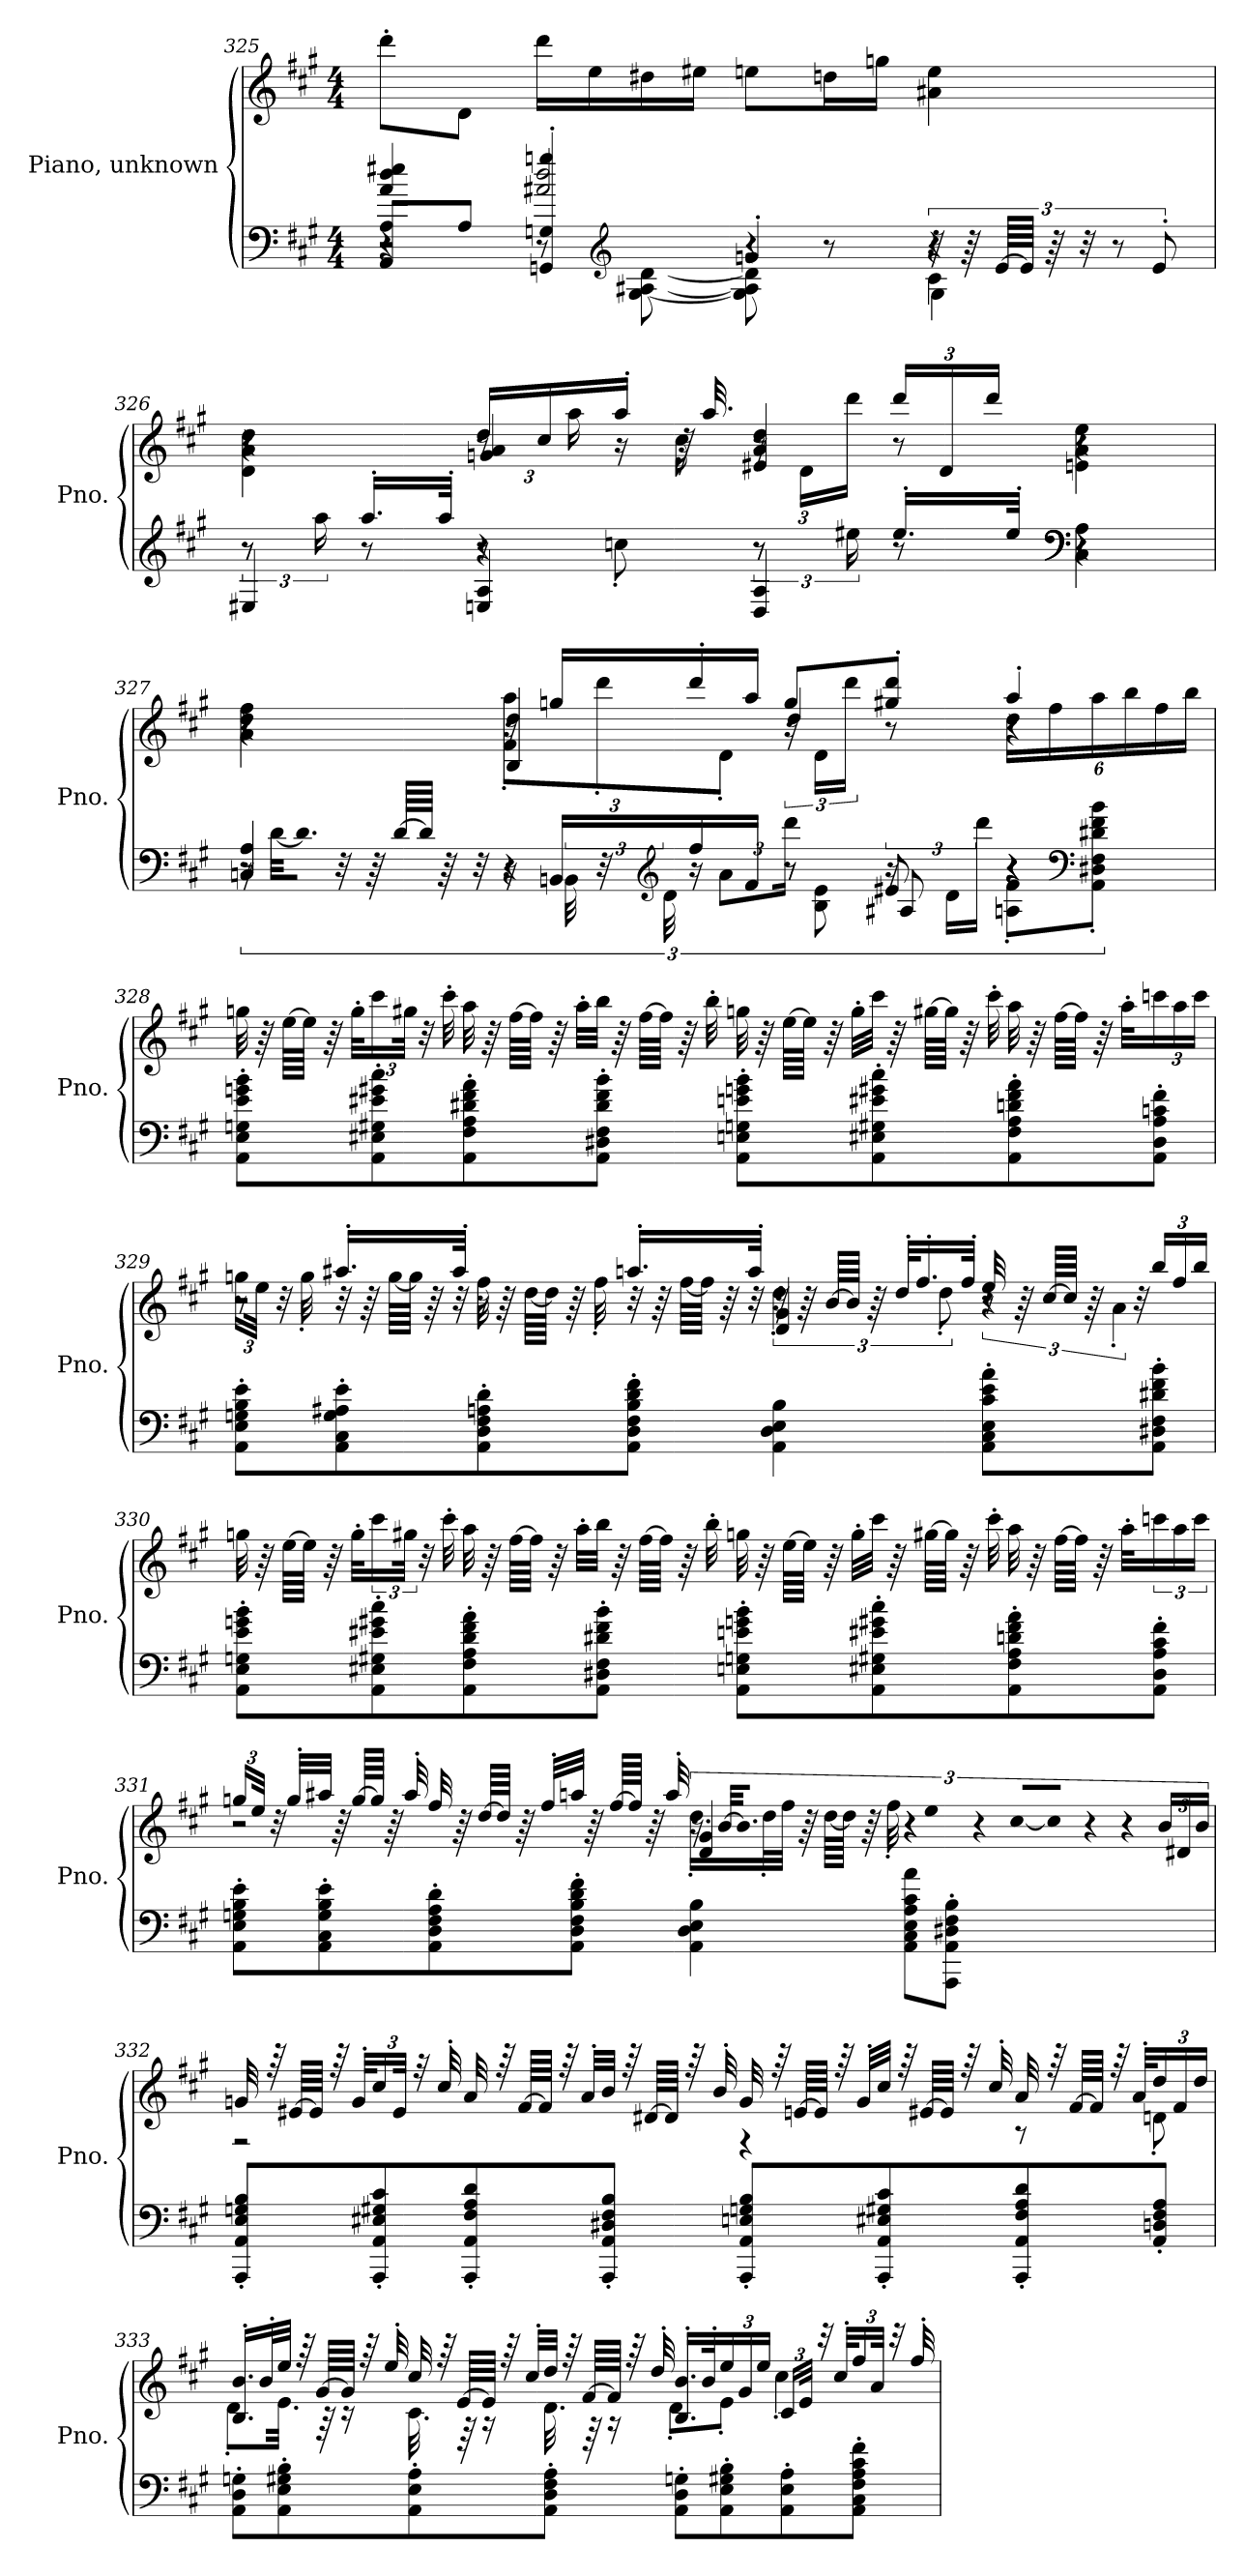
**kern	**kern
*part1	*part1
*staff2	*staff1
*I"Piano, unknown	*
*I'Pno.	*
!!LO:LB:g=z
*clefF4	*clefG2
*k[f#c#g#]	*k[f#c#g#]
*M4/4	*M4/4
=325	=325
*^	*
*	*^	*
*	*	*^	*
4a/ 4dd/ 4ee#X/	4r	8AA/ 8A/L	2r	8ddd'\L
.	.	8A/J	.	8d\J
2a#X/ 2dd/	8r	4GGn/' 4Gn/' 4ggn/'	.	16ddd\LL
.	.	.	.	16ee\
*clefG2	*	*	*	*
.	[8G\ [8A#X\ [8d\	.	.	16dd#X\
.	.	.	.	16ee#X\JJ
.	8G\] 8A#\] 8d\]	4gn'/	4r	8een\L
.	8r	.	.	16ddn\L
.	.	.	.	16ggn\JJ
32r	4c#\	6r	4G\	4a#X\ 4ee\
64r	.	.	.	.
[64e/LLLL	.	.	.	.
64e/JJJJ]	.	.	.	.
64r	.	.	.	.
32r	.	.	.	.
8r	.	.	.	.
.	.	12e'/	.	.
*	*	*v	*v	*
!!LO:LB:g=z
=326	=326	=326	=326
*	*	*	*^
*	*	*	*	*^
8r	12r	4E#X/	4r	4d\ 4a\ 4dd\	4r
.	24aa\	.	.	.	.
16.aa'/LL	8r	.	.	.	.
32aa'/JJk	.	.	.	.	.
4r	8r	4En/ 4A/	16dd/LL	12r	4gn/ 4a/
.	.	.	16cc#/	.	.
.	.	.	.	24aa\	.
.	8ccn'\	.	16aa'/JJ	16r	.
.	.	.	64r	16cc#\	.
.	.	.	32.aa/	.	.
8r	12r	4D/ 4A/	8r	24r	4e#X/ 4a/ 4dd/
.	.	.	.	24d\LL	.
.	24ee#X\	.	.	24ddd\JJ	.
*	*	*	*Xbrackettup	*	*
16.ee#'/LL	8r	.	24ddd/LL	8r	.
.	.	.	24d/	.	.
.	.	.	24ddd/JJ	.	.
32ee#'/JJk	.	.	.	.	.
*clefF4	*	*	*	*	*
4r	4C#\ 4A\	4r	4r	4en\ 4a\ 4ee\	4r
!!LO:LB:g=z	!!	!!
=327	=327	=327	=327	=327	=327
8r	24r	4Cn/ 4A/	4r	4a\ 4dd\ 4ff#\	4r
.	[48d\KKL	.	.	.	.
.	8.d\J]	.	.	.	.
32r	.	.	.	.	.
64r	.	.	.	.	.
[64d/LLLL	.	.	.	.	.
64d/JJJJ]	.	.	.	.	.
64r	.	.	.	.	.
32r	.	.	.	.	.
16r	48BB\	4r	16r	12f#\' 12aa\'L	4B/ 4dd/
.	48r	.	.	.	.
*clefG2	*	*	*	*	*
.	48d\	.	.	.	.
16gn/LL	16r	.	16ggn/LL	.	.
.	.	.	.	12ddd'\	.
*	*Xbrackettup	*	*	*	*
16ff#/	12a\L	.	16ddd'/	.	.
.	.	.	.	12d'\J	.
16f#/JJ	.	.	16aa/JJ	.	.
.	24ddd\Jk	.	.	.	.
*	*	*	*	*brackettup	*
8r	8B\ 8e\	8r	8gg/L	24r	4dd/
.	.	.	.	24d\LL	.
.	.	.	.	24ddd\JJ	.
*	*brackettup	*	*	*	*
8e#X/	24r	8A#X/	8gg#X/' 8ddd/'J	8r	.
.	24d\LL	.	.	.	.
.	24ddd\JJ	.	.	.	.
*	*	*	*	*Xbrackettup	*
4r	8An\' 8f#\'L	4r	4aa'/	24dd\LL	4r
.	.	.	.	24ff#\	.
.	.	.	.	24aa\	.
*clefF4	*	*	*	*	*
.	8AA\' 8D#X\' 8F#\' 8d#X\' 8f#\' 8b\'J	.	.	24bb\	.
.	.	.	.	24ff#\	.
.	.	.	.	24bb\JJ	.
*v	*v	*v	*	*	*
*	*v	*v	*v
!!LO:PB:g=z
=328	=328
8AA\' 8E\' 8Gn\' 8e\' 8gn\' 8b\'L	32ggn\
.	64r
.	[64ee\LLLL
.	64ee\JJJJ]
.	64r
.	32gg'\KLL
8AA\' 8E#X\' 8G#X\' 8e#X\' 8g#X\' 8cc#\'	24ccc#\
.	48gg#X\JJk
.	32r
.	32ccc#'\
8AA\' 8F#\' 8A\' 8d#X\' 8f#\' 8a\'	32aa\
.	64r
.	[64ff#\LLLL
.	64ff#\JJJJ]
.	64r
.	32aa'\LLL
8AA\' 8D#X\' 8F#\' 8d#\' 8f#\' 8b\'J	32bb\JJJ
.	64r
.	[64ff#\LLLL
.	64ff#\JJJJ]
.	64r
.	32bb'\
8AA\' 8En\' 8Gn\' 8en\' 8gn\' 8b\'L	32ggn\
.	64r
.	[64ee\LLLL
.	64ee\JJJJ]
.	64r
.	32gg'\LLL
8AA\' 8E#X\' 8G#X\' 8e#X\' 8g#X\' 8cc#\'	32ccc#\JJJ
.	64r
.	[64gg#X\LLLL
.	64gg#\JJJJ]
.	64r
.	32ccc#'\
8AA\' 8F#\' 8A\' 8dn\' 8f#\' 8a\'	32aa\
.	64r
.	[64ff#\LLLL
.	64ff#\JJJJ]
.	64r
.	32aa'\KLL
8AA\' 8D#\' 8A\' 8cn\' 8f#\'J	24cccn\
.	24aa\
.	24ccc\JJ
!!LO:LB:g=z
=329	=329
*	*^
*	*	*^
8AA\' 8E\' 8Gn\' 8B\' 8e\'L	8r	24ggn\LL	2r
.	.	48ee\JJk	.
.	.	32r	.
.	.	32gg'\	.
8AA\' 8C#\' 8G\' 8A#X\' 8e\'	16.aa#X'/LL	32r	.
.	.	64r	.
.	.	[64gg\LLLL	.
.	.	64gg\JJJJ]	.
.	.	64r	.
.	32aa#'/JJk	32r	.
8AA\' 8D\' 8F#\' 8An\' 8d\'	8r	32ff#\	.
.	.	64r	.
.	.	[64dd\LLLL	.
.	.	64dd\JJJJ]	.
.	.	64r	.
.	.	32ff#'\	.
8AA\' 8D\' 8F#\' 8B\' 8d\' 8f#\'J	16.aan'/LL	32r	.
.	.	64r	.
.	.	[64ff#\LLLL	.
.	.	64ff#\JJJJ]	.
.	.	64r	.
.	32aa'/JJk	32r	.
*	*	*brackettup	*
4AA\ 4D\ 4E\ 4B\	32r	6dd'\	4d/ 4g#/
.	64r	.	.
.	[64b/LLLL	.	.
.	64b/JJJJ]	.	.
.	64r	.	.
.	32dd'/KLL	.	.
.	16.ff#'/	.	.
.	.	12dd'\	.
.	32ff#'/JJk	.	.
8AA\' 8C#\' 8E\' 8c#\' 8e\' 8a\'L	32ee/	12r	4r
.	64r	.	.
.	[64cc#/LLLL	.	.
.	64cc#/JJJJ]	.	.
.	64r	.	.
.	.	6a'\	.
.	32r	.	.
*	*Xbrackettup	*	*
8AA\' 8D#X\' 8F#\' 8d#X\' 8f#\' 8b\'J	24bb/LL	.	.
.	24ff#/	.	.
.	24bb/JJ	.	.
*	*v	*v	*v
!!LO:LB:g=z
=330	=330
8AA\' 8E\' 8Gn\' 8e\' 8gn\' 8b\'L	32ggn\
.	64r
.	[64ee\LLLL
.	64ee\JJJJ]
.	64r
.	32gg'\KLL
8AA\' 8E#X\' 8G#X\' 8e#X\' 8g#X\' 8cc#\'	24ccc#\
.	48gg#X\JJk
.	32r
.	32ccc#'\
8AA\' 8F#\' 8A\' 8d\' 8f#\' 8a\'	32aa\
.	64r
.	[64ff#\LLLL
.	64ff#\JJJJ]
.	64r
.	32aa'\LLL
8AA\' 8D#X\' 8F#\' 8d#X\' 8f#\' 8b\'J	32bb\JJJ
.	64r
.	[64ff#\LLLL
.	64ff#\JJJJ]
.	64r
.	32bb'\
8AA\' 8En\' 8Gn\' 8en\' 8gn\' 8b\'L	32ggn\
.	64r
.	[64ee\LLLL
.	64ee\JJJJ]
.	64r
.	32gg'\LLL
8AA\' 8E#X\' 8G#X\' 8e#X\' 8g#X\' 8cc#\'	32ccc#\JJJ
.	64r
.	[64gg#X\LLLL
.	64gg#\JJJJ]
.	64r
.	32ccc#'\
8AA\' 8F#\' 8A\' 8dn\' 8f#\' 8a\'	32aa\
.	64r
.	[64ff#\LLLL
.	64ff#\JJJJ]
.	64r
.	32aa'\KLL
8AA\' 8D#\' 8A\' 8c#\' 8f#\'J	24cccn\
.	24aa\
.	24ccc\JJ
!!LO:LB:g=z
=331	=331
*	*^
*	*	*^
8AA\' 8E\' 8Gn\' 8B\' 8e\'L	24ggn/LL	2r	2r
.	48ee/JJk	.	.
.	32r	.	.
.	32gg'/LLL	.	.
8AA\' 8C#\' 8G\' 8B\' 8e\'	32aa#X/JJJ	.	.
.	64r	.	.
.	[64gg/LLLL	.	.
.	64gg/JJJJ]	.	.
.	64r	.	.
.	32aa#'/	.	.
8AA\' 8D\' 8F#\' 8A\' 8d\'	32ff#/	.	.
.	64r	.	.
.	[64dd/LLLL	.	.
.	64dd/JJJJ]	.	.
.	64r	.	.
.	32ff#'/LLL	.	.
8AA\' 8D\' 8F#\' 8B\' 8d\' 8f#\'J	32aan/JJJ	.	.
.	64r	.	.
.	[64ff#/LLLL	.	.
.	64ff#/JJJJ]	.	.
.	64r	.	.
.	32aa'/	.	.
*	*brackettup	*	*
4AA\ 4D\ 4E\ 4B\	24r	16.dd'\LL	4d/ 4g#/
.	[48b/KKL	.	.
.	8.b/J]	.	.
.	.	32dd'\L	.
.	.	32ff#\JJJ	.
.	.	64r	.
.	.	[64dd\LLLL	.
.	.	64dd\JJJJ]	.
.	.	64r	.
.	.	32ff#'\	.
8AA\ 8C#\ 8E\ 8A\ 8c#\ 8a\L	32ee/	4r	4r
.	64r	.	.
.	[64cc#/LLLL	.	.
.	64cc#/JJJJ]	.	.
.	64r	.	.
.	32r	.	.
*	*Xbrackettup	*	*
8AAA\' 8AA\' 8D#X\' 8F#\' 8B\'J	24b/LL	.	.
.	24d#X/	.	.
.	24b/JJ	.	.
*	*	*v	*v
!!LO:LB:g=z
=332	=332	=332
8AAA/' 8AA/' 8E/' 8Gn/' 8B/'L	32gn/	2r
.	64r	.
.	[64e#X/LLLL	.
.	64e#/JJJJ]	.
.	64r	.
.	32g'/KLL	.
8AAA/' 8AA/' 8E#X/' 8G#X/' 8c#/'	24cc#/	.
.	48e#/JJk	.
.	32r	.
.	32cc#'/	.
8AAA/' 8AA/' 8F#/' 8A/' 8d/'	32a/	.
.	64r	.
.	[64f#/LLLL	.
.	64f#/JJJJ]	.
.	64r	.
.	32a'/LLL	.
8AAA/' 8AA/' 8D#X/' 8F#/' 8B/'J	32b/JJJ	.
.	64r	.
.	[64d#X/LLLL	.
.	64d#/JJJJ]	.
.	64r	.
.	32b'/	.
8AAA/' 8AA/' 8En/' 8Gn/' 8B/'L	32g/	4r
.	64r	.
.	[64en/LLLL	.
.	64e/JJJJ]	.
.	64r	.
.	32g'/LLL	.
8AAA/' 8AA/' 8E#X/' 8G#X/' 8c#/'	32cc#/JJJ	.
.	64r	.
.	[64e#X/LLLL	.
.	64e#/JJJJ]	.
.	64r	.
.	32cc#'/	.
8AAA/' 8AA/' 8F#/' 8A/' 8d/'	32a/	8r
.	64r	.
.	[64f#/LLLL	.
.	64f#/JJJJ]	.
.	64r	.
.	32a'/KLL	.
8AA/' 8Dn/' 8F#/' 8A/'J	24dd/	8dn'\
.	24f#/	.
.	24dd/JJ	.
!!LO:LB:g=z	!!
=333	=333	=333
8AA\' 8D\' 8Gn\'L	16.B/' 16.b/'LL	8d'\L
.	32b'/L	.
8AA\' 8E\' 8G#X\' 8B\'	32ee/JJJ	32.e\Jkk
.	64r	.
.	[64g#/LLLL	64r
.	64g#/JJJJ]	16r
.	64r	.
.	32ee'/	.
8AA\' 8E\' 8A\'	32cc#/	32.c#\
.	64r	.
.	[64e/LLLL	64r
.	64e/JJJJ]	16r
.	64r	.
.	32cc#'/LLL	.
8AA\' 8D\' 8F#\' 8A\'J	32dd/JJJ	32.d\
.	64r	.
.	[64f#/LLLL	64r
.	64f#/JJJJ]	16r
.	64r	.
.	32dd'/	.
8AA\' 8D\' 8Gn\'L	16.B/' 16.b/'LL	8d'\L
.	32b'/K	.
8AA\' 8E\' 8G#X\' 8B\'	24ee/	8e'\J
.	24g#/	.
.	24ee/JJ	.
8AA\' 8E\' 8A\'	24c#/LL	4cc#'\
.	48e/JJk	.
.	32r	.
.	32cc#'/KLL	.
8AA\' 8C#\' 8F#\' 8A\' 8c#\' 8f#\'J	24ff#/	.
.	48a/JJk	.
.	32r	.
.	32ff#'/	.
*	*v	*v
=	=
*-	*-
